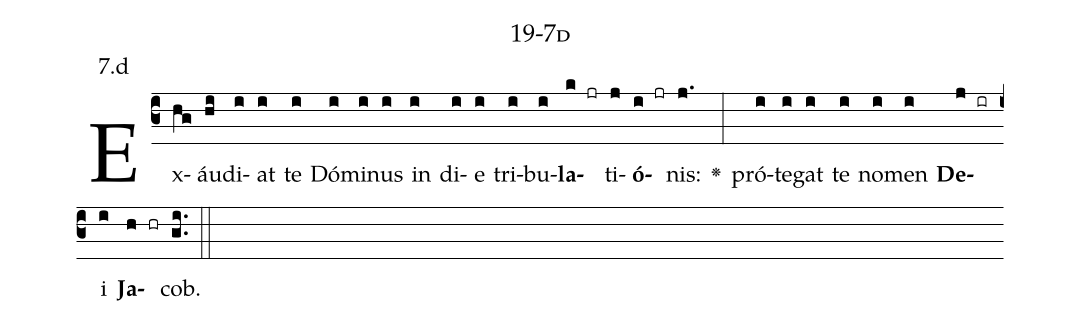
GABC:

name: 19-7d;
annotation: 7.d;
%%
(c3)Ex(hg)áu(hi)di(i)at(i) te(i) Dó(i)mi(i)nus(i) in(i) di(i)e(i) tri(i)bu(i)<b>la</b>(k jr)ti(j)<b>ó</b>(i jr)nis:(j.) <v>\greheightstar</v>(:) pró(i)te(i)gat(i) te(i) no(i)men(i) <b>De</b>(j ir)i(i) <b>Ja</b>(h hr)cob.(gi..) (::)


%E(i) u(i) o(j) u(i) a(h) e.(gi..) (::)
